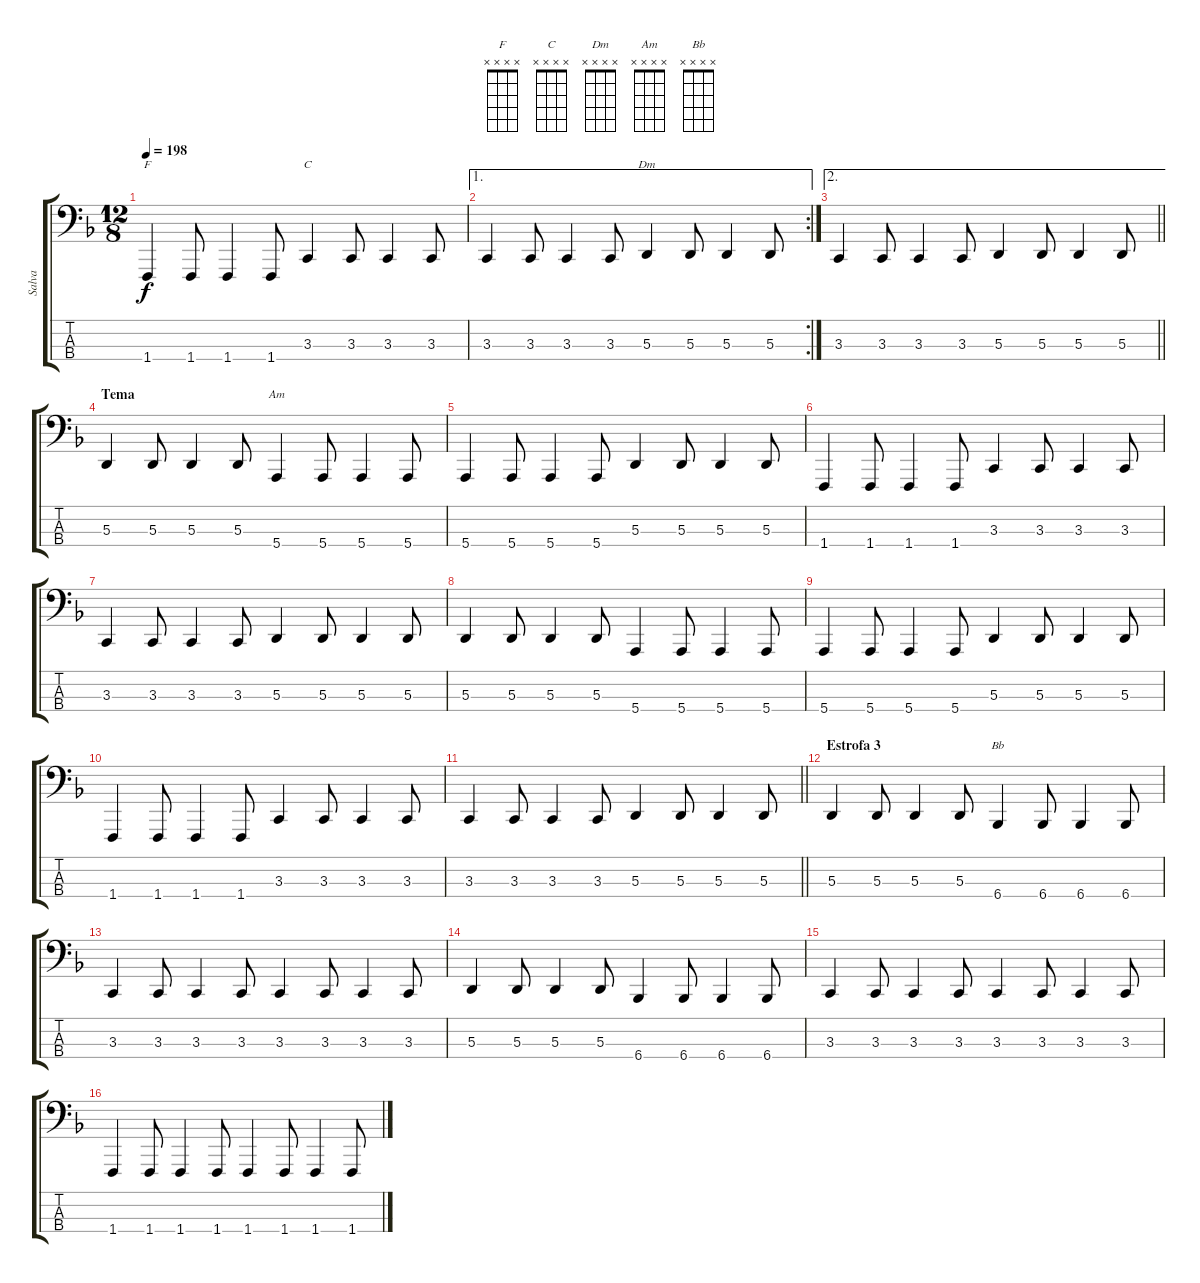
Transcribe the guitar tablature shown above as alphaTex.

\track ("Salva" "Salva") {instrument acousticgrandpiano}
\staff {score tabs}
\tuning (G2 D2 A1 E1) {hide}
\chord ("F" x x x x)
\chord ("C" x x x x)
\chord ("Dm" x x x x)
\chord ("Am" x x x x)
\chord ("Bb" x x x x)
\ts (12 8)
\tempo 198
\clef f4
\ks dminor
1.4.4{ch "F" dy f} 1.4.8 1.4.4 1.4.8 3.3.4{ch "C"} 3.3.8 3.3.4 3.3.8 |
\ae 1
\rc 2
3.3.4 3.3.8 3.3.4 3.3.8 5.3.4{ch "Dm"} 5.3.8 5.3.4 5.3.8 |
\ae 2
\barLineRight lightlight
3.3.4 3.3.8 3.3.4 3.3.8 5.3.4 5.3.8 5.3.4 5.3.8 |
\section ("" "Tema")
5.3.4 5.3.8 5.3.4 5.3.8 5.4.4{ch "Am"} 5.4.8 5.4.4 5.4.8 |
5.4.4 5.4.8 5.4.4 5.4.8 5.3.4 5.3.8 5.3.4 5.3.8 |
1.4.4 1.4.8 1.4.4 1.4.8 3.3.4 3.3.8 3.3.4 3.3.8 |
3.3.4 3.3.8 3.3.4 3.3.8 5.3.4 5.3.8 5.3.4 5.3.8 |
5.3.4 5.3.8 5.3.4 5.3.8 5.4.4 5.4.8 5.4.4 5.4.8 |
5.4.4 5.4.8 5.4.4 5.4.8 5.3.4 5.3.8 5.3.4 5.3.8 |
1.4.4 1.4.8 1.4.4 1.4.8 3.3.4 3.3.8 3.3.4 3.3.8 |
\barLineRight lightlight
3.3.4 3.3.8 3.3.4 3.3.8 5.3.4 5.3.8 5.3.4 5.3.8 |
\section ("" "Estrofa 3")
5.3.4 5.3.8 5.3.4 5.3.8 6.4.4{ch "Bb"} 6.4.8 6.4.4 6.4.8 |
3.3.4 3.3.8 3.3.4 3.3.8 3.3.4 3.3.8 3.3.4 3.3.8 |
5.3.4 5.3.8 5.3.4 5.3.8 6.4.4 6.4.8 6.4.4 6.4.8 |
3.3.4 3.3.8 3.3.4 3.3.8 3.3.4 3.3.8 3.3.4 3.3.8 |
1.4.4 1.4.8 1.4.4 1.4.8 1.4.4 1.4.8 1.4.4 1.4.8
